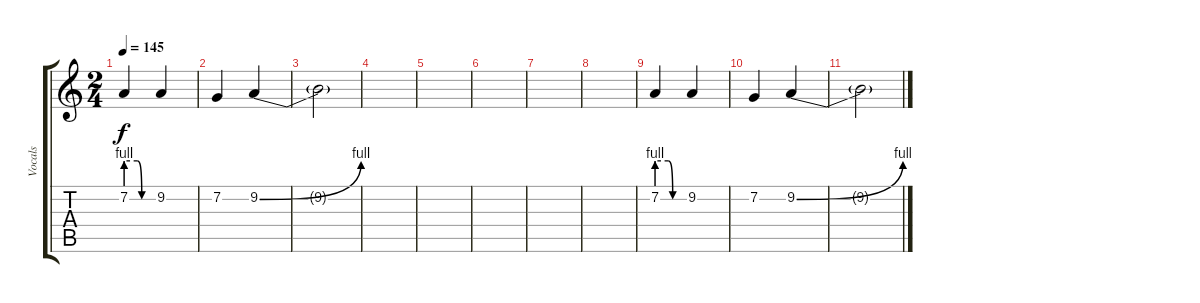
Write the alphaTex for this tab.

\track ("Vocals" "Vocals") {instrument pad7halo}
\staff {score tabs}
\tuning (F4 C4 Ab3 Eb3 Bb2 Eb2) {hide}
\ts (2 4)
\tempo 145
\clef g2
\ks c
7.2{be (custom 0 4 25 4 35 0 60 0)}.4{dy f} 9.2.4 |
7.2.4 9.2{be (bend 0 0 60 4)}.4 |
9.2{t}.2 |
|
|
|
|
|
7.2{be (custom 0 4 25 4 35 0 60 0)}.4 9.2.4 |
7.2.4 9.2{be (bend 0 0 60 4)}.4 |
9.2{t}.2
